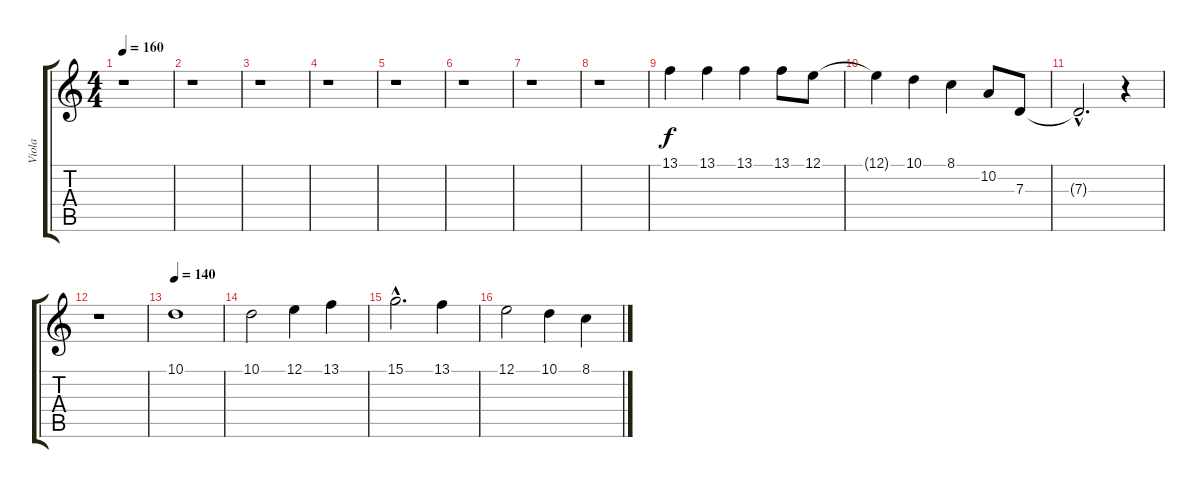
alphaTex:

\track ("Viola" "Viola") {instrument viola}
\staff {score tabs}
\tuning (E4 B3 G3 D3 A2 E2) {hide}
\ts (4 4)
\tempo 160
\clef g2
\ks c
r.1{dy f} |
r.1 |
r.1 |
r.1 |
r.1 |
r.1 |
r.1 |
r.1 |
13.1.4 13.1.4 13.1.4 13.1.8 12.1.8 |
12.1{t}.4 10.1.4 8.1.4 10.2.8 7.3.8 |
7.3{hac t}.2{d} r.4 |
r.1 |
\tempo 140
10.1.1 |
10.1.2 12.1.4 13.1.4 |
15.1{hac}.2{d} 13.1.4 |
12.1.2 10.1.4 8.1.4
